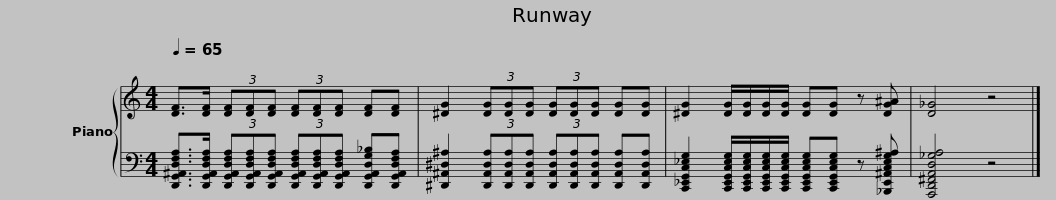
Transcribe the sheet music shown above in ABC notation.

X:1
%%score { 1 | 2 }
L:1/8
Q:1/4=65
M:4/4
I:linebreak $
K:C
V:1 treble
V:2 bass
V:1
 [DF]>[DF] (3[DF][DF][DF] (3[DF][DF][DF] [DF][DF] | [^DG]2 (3[DG][DG][DG] (3[DG][DG][DG] [DG][DG] | [^DG]2 [DG]/[DG]/[DG]/[DG]/ [DG][DG] z [DG^A] |$ [D_G]4 z4 |] %4
V:2
 [D,,G,,^A,,D,F,A,]>[D,,G,,A,,D,F,A,] (3[D,,G,,A,,D,F,A,][D,,G,,A,,D,F,A,][D,,G,,A,,D,F,A,] (3[D,,G,,A,,D,F,A,][D,,G,,A,,D,F,A,][D,,G,,A,,D,F,A,] [D,,G,,A,,D,G,_B,][D,,G,,A,,D,F,A,] | [^D,,^A,,^D,^A,]2 (3[D,,A,,D,A,][D,,A,,D,A,][D,,A,,D,A,] (3[D,,A,,D,A,][D,,A,,D,A,][D,,A,,D,A,] [D,,A,,D,A,][D,,A,,D,A,] | [C,,_E,,G,,C,_E,G,]2 [C,,E,,G,,C,E,G,]/[C,,E,,G,,C,E,G,]/[C,,E,,G,,C,E,G,]/[C,,E,,G,,C,E,G,]/ [C,,E,,G,,C,E,G,][C,,E,,G,,C,E,G,] z [_B,,,E,,^A,,C,E,G,^A,] |$ [A,,,D,,^F,,A,,D,_G,A,]4 z4 |] %4
